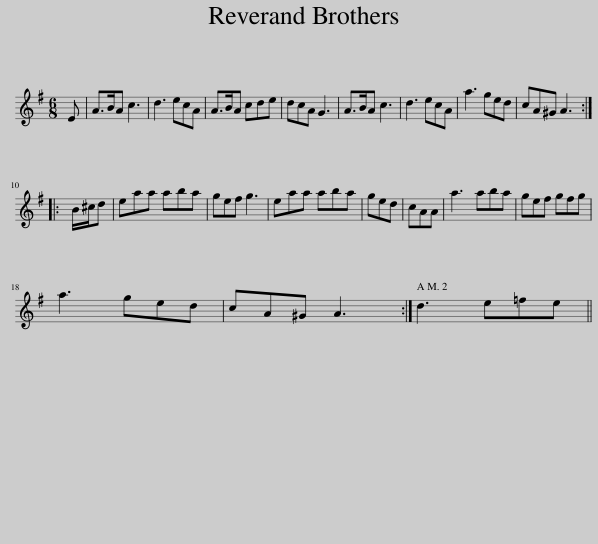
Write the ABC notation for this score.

X:1
L:1/8
M:6/8
I:linebreak $
K:G
V:1 treble
V:1
 E | A>BA c3 | d3 ecA | A>BA cde | dcA G3 | %5
 A>BA c3 | d3 ecA | a3 ged | cA^G A3 ::$ B/^c/d | %10
 eaa aba | gef g3 | eaa aba | ged | cAA | %15
 a3 aba | gef gfg |$ a3 ged | cA^G A3 :| d3 e=fe || %20
